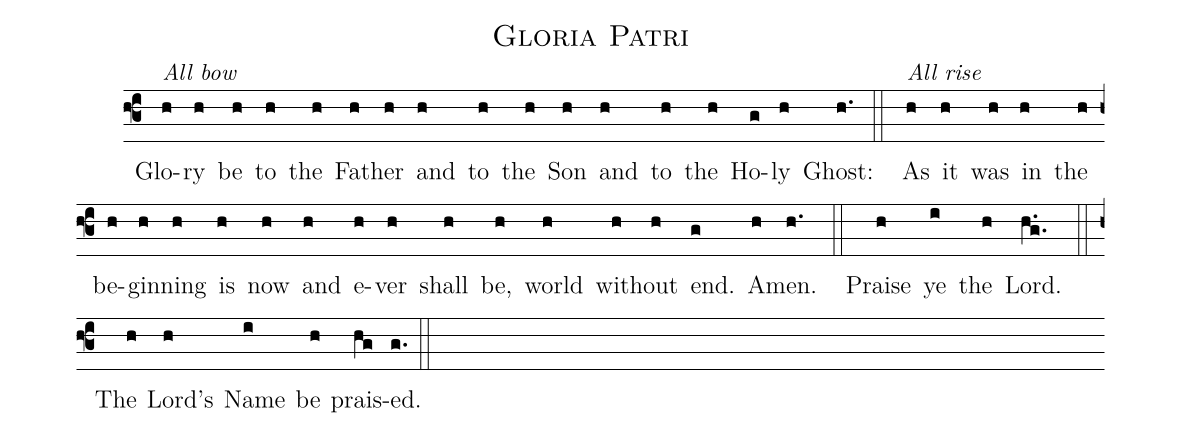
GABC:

name: Gloria Patri;
%%
(f3)
℣ Glo(h[alt:All bow])ry(h) be(h) to(h) the(h) Fa(h)ther(h) and(h) to(h) the(h) Son(h) and(h) to(h) the(h) Ho(g)ly(h) Ghost:(h.) (::)
℟ As(h[alt:All rise]) it(h) was(h) in(h) the(h) be(h)gin(h)ning(h) is(h) now(h) and(h) e(h)ver(h) shall(h) be,(h) world(h) with(h)out(h) end.(g) A(h)men.(h.) (::)
℣ Praise(h) ye(i) the(h) Lord.(h.g.) (::)
℟ The(h) Lord's(h) Name(i) be(h) prais-(hg)ed.(g.) (::)
